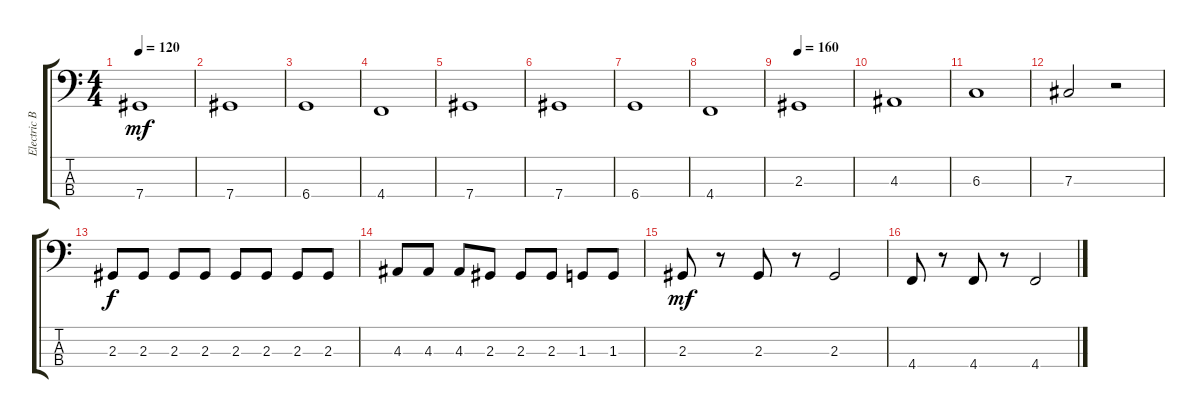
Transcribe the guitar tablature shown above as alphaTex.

\track ("Electric Bass" "Electric B") {instrument electricbassfinger}
\staff {score tabs}
\tuning (E2 B1 Gb1 Db1) {hide}
\ts (4 4)
\tempo 120
\clef f4
\ks c
7.4.1{dy mf} |
7.4.1 |
6.4.1 |
4.4.1 |
7.4.1 |
7.4.1 |
6.4.1 |
4.4.1 |
\tempo 160
2.3.1 |
4.3.1 |
6.3.1 |
7.3.2 r.2 |
2.3.8{dy f} 2.3.8 2.3.8 2.3.8 2.3.8 2.3.8 2.3.8 2.3.8 |
4.3.8 4.3.8 4.3.8 2.3.8 2.3.8 2.3.8 1.3.8 1.3.8 |
2.3.8{dy mf} r.8 2.3.8 r.8 2.3.2 |
4.4.8 r.8 4.4.8 r.8 4.4.2
